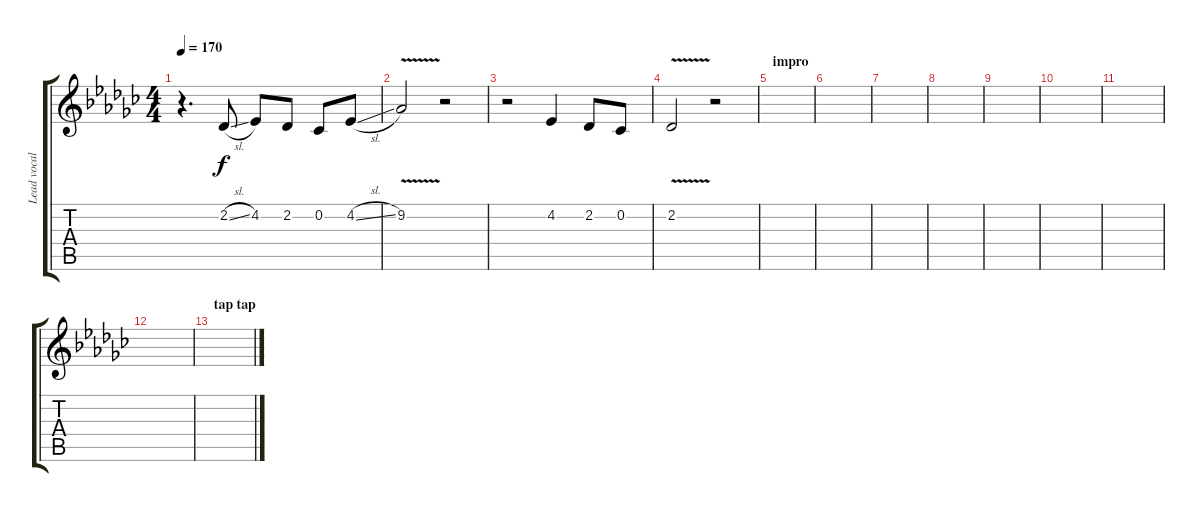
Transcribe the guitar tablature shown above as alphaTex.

\track ("Lead vocals" "Lead vocal") {instrument tangoaccordion}
\staff {score tabs}
\tuning (E4 B3 G3 D3 A2 E2) {hide}
\ts (4 4)
\tempo 170
\clef g2
\ks ebminor
r.4{d dy f} 2.2{sl}.8 4.2.8 2.2.8 0.2.8 4.2{sl}.8 |
9.2{v}.2 r.2 |
r.2 4.2.4 2.2.8 0.2.8 |
2.2{v}.2 r.2 |
\section ("" "impro")
|
|
|
|
|
|
|
|
\section ("" "tap tap")
